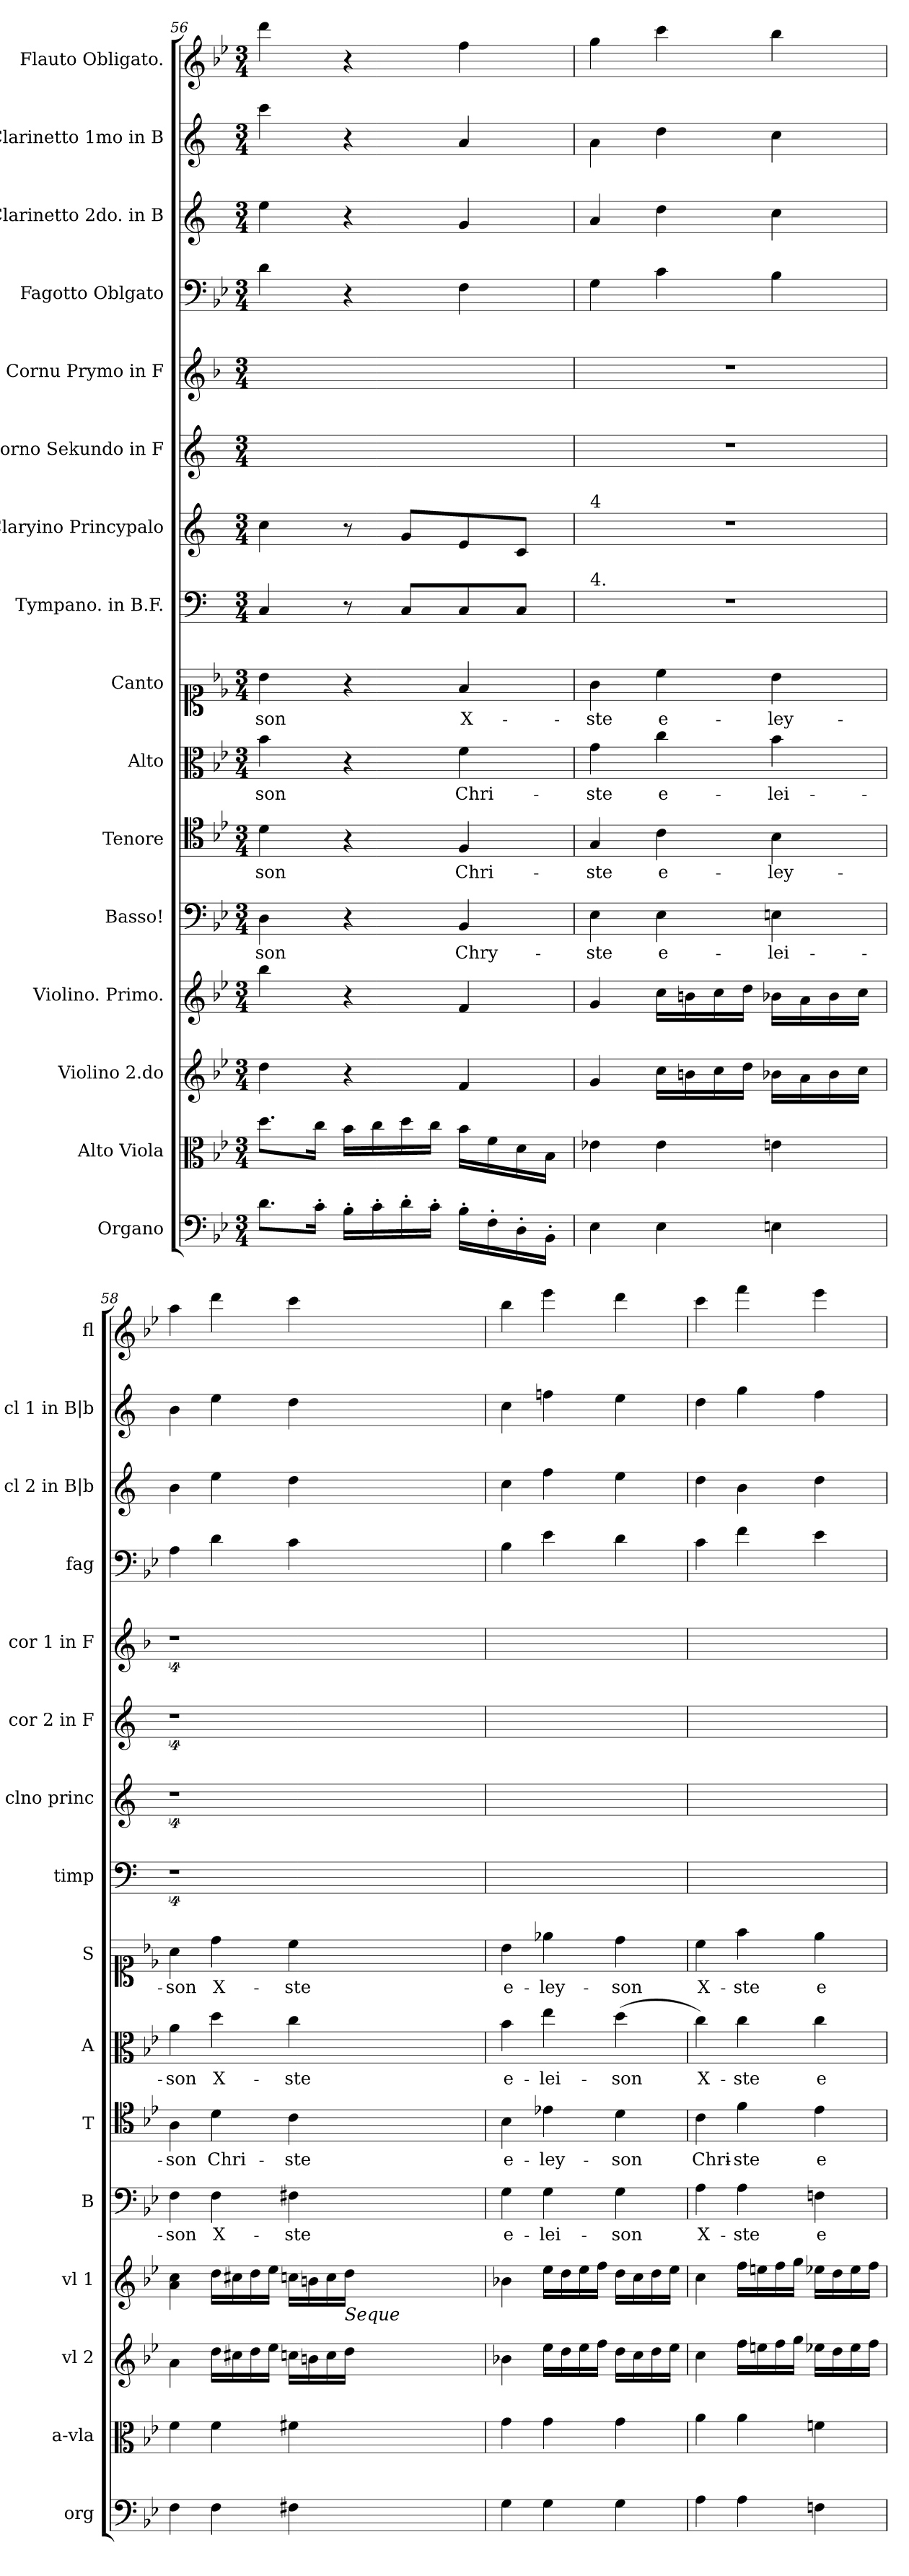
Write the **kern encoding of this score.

**kern	**kern	**kern	**kern	**kern	**text	**kern	**text	**kern	**text	**kern	**text	**kern	**kern	**kern	**kern	**kern	**kern	**kern	**kern
*part16	*part15	*part14	*part13	*part12	*part12	*part11	*part11	*part10	*part10	*part9	*part9	*part8	*part7	*part6	*part5	*part4	*part3	*part2	*part1
*staff16	*staff15	*staff14	*staff13	*staff12	*staff12	*staff11	*staff11	*staff10	*staff10	*staff9	*staff9	*staff8	*staff7	*staff6	*staff5	*staff4	*staff3	*staff2	*staff1
*I"Organo	*I"Alto Viola	*I"Violino 2.do	*I"Violino. Primo.	*I"Basso!	*	*I"Tenore	*	*I"Alto	*	*I"Canto	*	*I"Tympano. in B.F.	*I"Claryino Princypalo	*I"Corno Sekundo in F	*I"Cornu Prymo in F	*I"Fagotto Oblgato	*I"Clarinetto 2do. in B	*I"Clarinetto 1mo in B	*I"Flauto Obligato.
*I'org	*I'a-vla	*I'vl 2	*I'vl 1	*I'B	*	*I'T	*	*I'A	*	*I'S	*	*I'timp	*I'clno princ	*I'cor 2 in F	*I'cor 1 in F	*I'fag	*I'cl 2 in B|b	*I'cl 1 in B|b	*I'fl
*clefF4	*clefC3	*clefG2	*clefG2	*clefF4	*	*clefC4	*	*clefC3	*	*clefC1	*	*clefF4	*clefG2	*clefG2	*clefG2	*clefF4	*clefG2	*clefG2	*clefG2
*	*	*	*	*	*	*	*	*	*	*	*	*ITrd1c2	*ITrd1c2	*ITrd4c7	*ITrd4c7	*	*ITrd1c2	*ITrd1c2	*
*k[b-e-]	*k[b-e-]	*k[b-e-]	*k[b-e-]	*k[b-e-]	*	*k[b-e-]	*	*k[b-e-]	*	*k[b-e-]	*	*k[b-e-]	*k[b-e-]	*k[b-]	*k[b-e-]	*k[b-e-]	*k[b-e-]	*k[b-e-]	*k[b-e-]
*M3/4	*M3/4	*M3/4	*M3/4	*M3/4	*	*M3/4	*	*M3/4	*	*M3/4	*	*M3/4	*M3/4	*M3/4	*M3/4	*M3/4	*M3/4	*M3/4	*M3/4
=56	=56	=56	=56	=56	=56	=56	=56	=56	=56	=56	=56	=56	=56	=56	=56	=56	=56	=56	=56
!	!	!	!	!	!	!	!	!	!LO:LY:color=darkblue	!	!	!	!	!	!	!	!	!	!
8.d\L	8.dd\L	4dd\	4bb-\	4D\	-son	4d\	-son	4b-\	-son	4b-\	-son	4BB-/	4b-\	2.ryy	2.ryy	4d\	4dd\	4bb-\	4ddd\
16c'\Jk	16cc\Jk	.	.	.	.	.	.	.	.	.	.	.	.	.	.	.	.	.	.
16B-'\LL	16b-\LL	4r	4r	4r	.	4r	.	4r	.	4r	.	8r	8r	.	.	4r	4r	4r	4r
16c'\	16cc\	.	.	.	.	.	.	.	.	.	.	.	.	.	.	.	.	.	.
16d'\	16dd\	.	.	.	.	.	.	.	.	.	.	8BB-/L	8f/L	.	.	.	.	.	.
16c'\JJ	16cc\JJ	.	.	.	.	.	.	.	.	.	.	.	.	.	.	.	.	.	.
!	!	!	!	!	!	!	!	!	!LO:LY:color=darkblue	!	!	!	!	!	!	!	!	!	!
16B-'\LL	16b-\LL	4f/	4f/	4BB-/	Chry-	4F/	Chri-	4f\	Chri-	4f/	X-	8BB-/	8d/	.	.	4F\	4f/	4g/	4ff\
16F'\	16f\	.	.	.	.	.	.	.	.	.	.	.	.	.	.	.	.	.	.
16D'\	16d\	.	.	.	.	.	.	.	.	.	.	8BB-/J	8B-/J	.	.	.	.	.	.
16BB-'\JJ	16B-\JJ	.	.	.	.	.	.	.	.	.	.	.	.	.	.	.	.	.	.
=57	=57	=57	=57	=57	=57	=57	=57	=57	=57	=57	=57	=57	=57	=57	=57	=57	=57	=57	=57
!	!	!	!	!	!	!	!	!	!	!	!	!	!LO:TX:a:t=4	!	!	!	!	!	!
!	!	!	!	!	!	!	!	!	!	!	!	!LO:TX:a:t=4.	!	!	!	!	!	!	!
!	!	!	!	!	!	!	!	!	!LO:LY:color=darkblue	!	!	!	!	!	!	!	!	!	!
4E-\	4e-X\	4g/	4g/	4E-\	-ste	4G/	-ste	4g\	-ste	4g\	-ste	2.r	2.r	2.r	2.r	4G\	4g/	4g\	4gg\
!	!	!	!	!	!	!	!	!	!LO:LY:color=darkblue	!	!	!	!	!	!	!	!	!	!
4E-\	4e-\	16cc\LL	16cc\LL	4E-\	e-	4c\	e-	4cc\	e-	4cc\	e-	.	.	.	.	4c\	4cc\	4cc\	4ccc\
.	.	16bn\	16bn\	.	.	.	.	.	.	.	.	.	.	.	.	.	.	.	.
.	.	16cc\	16cc\	.	.	.	.	.	.	.	.	.	.	.	.	.	.	.	.
.	.	16dd\JJ	16dd\JJ	.	.	.	.	.	.	.	.	.	.	.	.	.	.	.	.
!	!	!	!	!	!	!	!	!	!LO:LY:color=darkblue	!	!	!	!	!	!	!	!	!	!
4En\	4en\	16b-X\LL	16b-X\LL	4En\	-lei-	4B-\	-ley-	4b-\	-lei-	4b-\	-ley-	.	.	.	.	4B-\	4b-\	4b-\	4bb-\
.	.	16a\	16a\	.	.	.	.	.	.	.	.	.	.	.	.	.	.	.	.
.	.	16b-\	16b-\	.	.	.	.	.	.	.	.	.	.	.	.	.	.	.	.
.	.	16cc\JJ	16cc\JJ	.	.	.	.	.	.	.	.	.	.	.	.	.	.	.	.
=58	=58	=58	=58	=58	=58	=58	=58	=58	=58	=58	=58	=58	=58	=58	=58	=58	=58	=58	=58
!	!	!	!	!	!	!	!	!	!LO:LY:color=darkblue	!	!	!	!	!	!	!	!	!	!
4F\	4f\	4a\	4a\ 4cc\	4F\	-son	4A\	-son	4a\	-son	4a\	-son	4%9r	4%9r	4%9r	4%9r	4A\	4a\	4a\	4aa\
!	!	!	!	!	!	!	!	!	!LO:LY:color=darkblue	!	!	!	!	!	!	!	!	!	!
4F\	4f\	16dd\LL	16dd\LL	4F\	X-	4d\	Chri-	4dd\	X-	4dd\	X-	.	.	.	.	4d\	4dd\	4dd\	4ddd\
.	.	16cc#X\	16cc#X\	.	.	.	.	.	.	.	.	.	.	.	.	.	.	.	.
.	.	16dd\	16dd\	.	.	.	.	.	.	.	.	.	.	.	.	.	.	.	.
.	.	16ee-\JJ	16ee-\JJ	.	.	.	.	.	.	.	.	.	.	.	.	.	.	.	.
!	!	!	!	!	!	!	!	!	!LO:LY:color=darkblue	!	!	!	!	!	!	!	!	!	!
4F#X\	4f#X\	16ccn\LL	16ccn\LL	4F#X\	-ste	4c\	-ste	4cc\	-ste	4cc\	-ste	.	.	.	.	4c\	4cc\	4cc\	4ccc\
.	.	16bn\	16bn\	.	.	.	.	.	.	.	.	.	.	.	.	.	.	.	.
.	.	16cc\	16cc\	.	.	.	.	.	.	.	.	.	.	.	.	.	.	.	.
!	!	!	!LO:TX:b:i:t=Seque	!	!	!	!	!	!	!	!	!	!	!	!	!	!	!	!
.	.	16dd\JJ	16dd\JJ	.	.	.	.	.	.	.	.	.	.	.	.	.	.	.	.
1.ryy	1.ryy	1.ryy	1.ryy	1.ryy	.	1.ryy	.	1.ryy	.	1.ryy	.	.	.	.	.	1.ryy	1.ryy	1.ryy	1.ryy
=59	=59	=59	=59	=59	=59	=59	=59	=59	=59	=59	=59	=59	=59	=59	=59	=59	=59	=59	=59
!	!	!	!	!	!	!	!	!	!LO:LY:color=darkblue	!	!	!	!	!	!	!	!	!	!
4G\	4g\	4b-X\	4b-X\	4G\	e-	4B-\	e-	4b-\	e-	4b-\	e-	2.ryy	2.ryy	2.ryy	2.ryy	4B-\	4b-\	4b-\	4bb-\
!	!	!	!	!	!	!	!	!	!LO:LY:color=darkblue	!	!	!	!	!	!	!	!	!	!
4G\	4g\	16ee-\LL	16ee-\LL	4G\	-lei-	4e-X\	-ley-	4ee-\	-lei-	4ee-X\	-ley-	.	.	.	.	4e-\	4ee-\	4ee-X\	4eee-\
.	.	16dd\	16dd\	.	.	.	.	.	.	.	.	.	.	.	.	.	.	.	.
.	.	16ee-\	16ee-\	.	.	.	.	.	.	.	.	.	.	.	.	.	.	.	.
.	.	16ff\JJ	16ff\JJ	.	.	.	.	.	.	.	.	.	.	.	.	.	.	.	.
!	!	!	!	!	!	!	!	!	!LO:LY:color=darkblue	!	!	!	!	!	!	!	!	!	!
4G\	4g\	16dd\LL	16dd\LL	4G\	-son	4d\	-son	(4dd\	-son	4dd\	-son	.	.	.	.	4d\	4dd\	4dd\	4ddd\
.	.	16cc\	16cc\	.	.	.	.	.	.	.	.	.	.	.	.	.	.	.	.
.	.	16dd\	16dd\	.	.	.	.	.	.	.	.	.	.	.	.	.	.	.	.
.	.	16ee-\JJ	16ee-\JJ	.	.	.	.	.	.	.	.	.	.	.	.	.	.	.	.
=60	=60	=60	=60	=60	=60	=60	=60	=60	=60	=60	=60	=60	=60	=60	=60	=60	=60	=60	=60
!	!	!	!	!	!LO:LY:i	!	!	!	!LO:LY:color=darkblue	!	!	!	!	!	!	!	!	!	!
4A\	4a\	4cc\	4cc\	4A\	X-	4c\	Chri-	4cc\)	X-	4cc\	X-	2.ryy	2.ryy	2.ryy	2.ryy	4c\	4cc\	4cc\	4ccc\
!	!	!	!	!	!LO:LY:i	!	!	!	!LO:LY:color=darkblue	!	!	!	!	!	!	!	!	!	!
4A\	4a\	16ff\LL	16ff\LL	4A\	-ste	4f\	-ste	4cc\	-ste	4ff\	-ste	.	.	.	.	4f\	4a\	4ff\	4fff\
.	.	16een\	16een\	.	.	.	.	.	.	.	.	.	.	.	.	.	.	.	.
.	.	16ff\	16ff\	.	.	.	.	.	.	.	.	.	.	.	.	.	.	.	.
.	.	16gg\JJ	16gg\JJ	.	.	.	.	.	.	.	.	.	.	.	.	.	.	.	.
!	!	!	!	!	!LO:LY:i	!	!	!	!LO:LY:color=darkblue	!	!	!	!	!	!	!	!	!	!
4Fn\	4fn\	16ee-X\LL	16ee-X\LL	4Fn\	e-	4e-\	e-	4cc\	e-	4ee-\	e-	.	.	.	.	4e-\	4cc\	4ee-\	4eee-\
.	.	16dd\	16dd\	.	.	.	.	.	.	.	.	.	.	.	.	.	.	.	.
.	.	16ee-\	16ee-\	.	.	.	.	.	.	.	.	.	.	.	.	.	.	.	.
.	.	16ff\JJ	16ff\JJ	.	.	.	.	.	.	.	.	.	.	.	.	.	.	.	.
=	=	=	=	=	=	=	=	=	=	=	=	=	=	=	=	=	=	=	=
*-	*-	*-	*-	*-	*-	*-	*-	*-	*-	*-	*-	*-	*-	*-	*-	*-	*-	*-	*-
